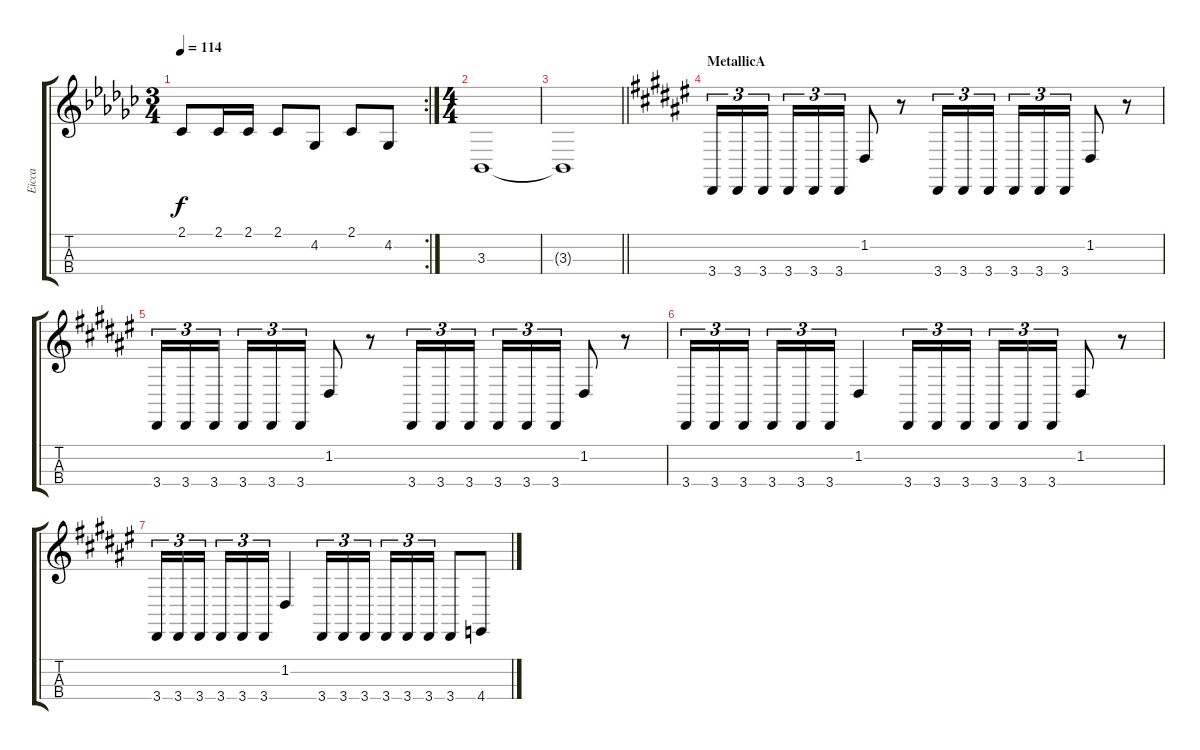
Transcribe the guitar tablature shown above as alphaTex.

\track ("Eicca" "Eicca") {instrument cello}
\staff {score tabs}
\tuning (A3 D3 G2 C2) {hide}
\rc 2
\ts (3 4)
\tempo 114
\clef g2
\ks gb
2.1.8{dy f} 2.1.16 2.1.16 2.1.8 4.2.8 2.1.8 4.2.8 |
\ts (4 4)
3.3.1 |
\barLineRight lightlight
3.3{t}.1 |
\section ("" "MetallicA")
\ks f#
3.4.16{tu (3 2)} 3.4.16{tu (3 2)} 3.4.16{tu (3 2) beam splitsecondary} 3.4.16{tu (3 2)} 3.4.16{tu (3 2)} 3.4.16{tu (3 2)} 1.2.8 r.8 3.4.16{tu (3 2)} 3.4.16{tu (3 2)} 3.4.16{tu (3 2) beam splitsecondary} 3.4.16{tu (3 2)} 3.4.16{tu (3 2)} 3.4.16{tu (3 2)} 1.2.8 r.8 |
3.4.16{tu (3 2)} 3.4.16{tu (3 2)} 3.4.16{tu (3 2) beam splitsecondary} 3.4.16{tu (3 2)} 3.4.16{tu (3 2)} 3.4.16{tu (3 2)} 1.2.8 r.8 3.4.16{tu (3 2)} 3.4.16{tu (3 2)} 3.4.16{tu (3 2) beam splitsecondary} 3.4.16{tu (3 2)} 3.4.16{tu (3 2)} 3.4.16{tu (3 2)} 1.2.8 r.8 |
3.4.16{tu (3 2)} 3.4.16{tu (3 2)} 3.4.16{tu (3 2) beam splitsecondary} 3.4.16{tu (3 2)} 3.4.16{tu (3 2)} 3.4.16{tu (3 2)} 1.2.4 3.4.16{tu (3 2)} 3.4.16{tu (3 2)} 3.4.16{tu (3 2) beam splitsecondary} 3.4.16{tu (3 2)} 3.4.16{tu (3 2)} 3.4.16{tu (3 2)} 1.2.8 r.8 |
3.4.16{tu (3 2)} 3.4.16{tu (3 2)} 3.4.16{tu (3 2) beam splitsecondary} 3.4.16{tu (3 2)} 3.4.16{tu (3 2)} 3.4.16{tu (3 2)} 1.2.4 3.4.16{tu (3 2)} 3.4.16{tu (3 2)} 3.4.16{tu (3 2) beam splitsecondary} 3.4.16{tu (3 2)} 3.4.16{tu (3 2)} 3.4.16{tu (3 2)} 3.4.8 4.4.8
